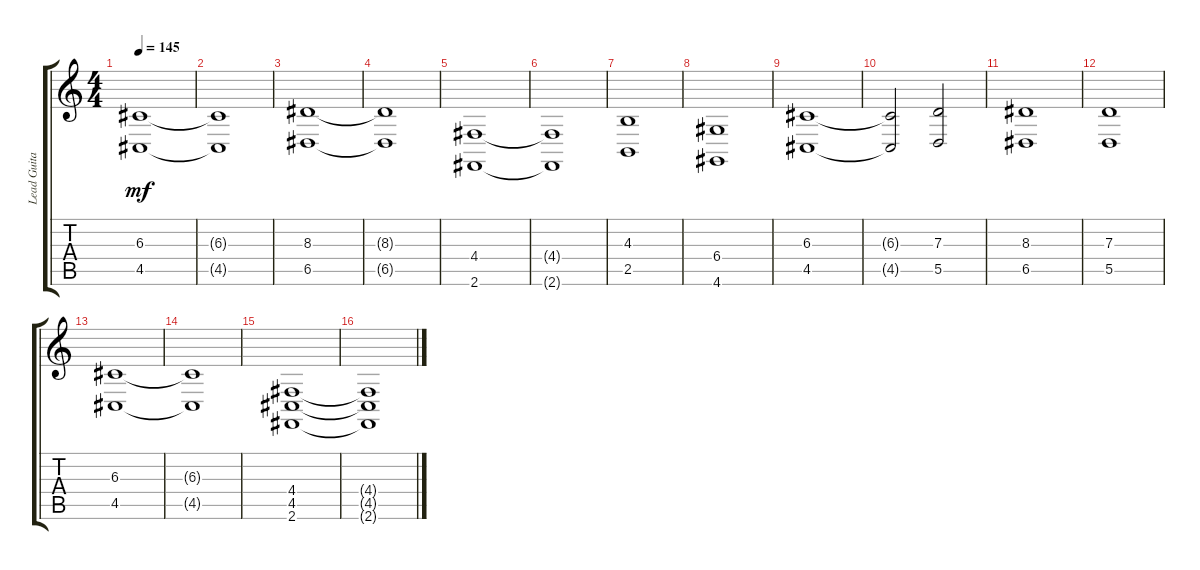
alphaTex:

\track ("Lead Guitar Harmony/Rhythm" "Lead Guita") {instrument acousticgrandpiano}
\staff {score tabs}
\tuning (E4 B3 G3 D3 A2 E2) {hide}
\ts (4 4)
\tempo 145
\clef g2
\ks c
(6.3 4.5).1{dy mf} |
(6.3{t} 4.5{t}).1 |
(8.3 6.5).1 |
(8.3{t} 6.5{t}).1 |
(4.4 2.6).1 |
(4.4{t} 2.6{t}).1 |
(4.3 2.5).1 |
(6.4 4.6).1 |
(6.3 4.5).1 |
(6.3{t} 4.5{t}).2 (7.3 5.5).2 |
(8.3 6.5).1 |
(7.3 5.5).1 |
(6.3 4.5).1 |
(6.3{t} 4.5{t}).1 |
(4.4 4.5 2.6).1 |
(4.4{t} 4.5{t} 2.6{t}).1
